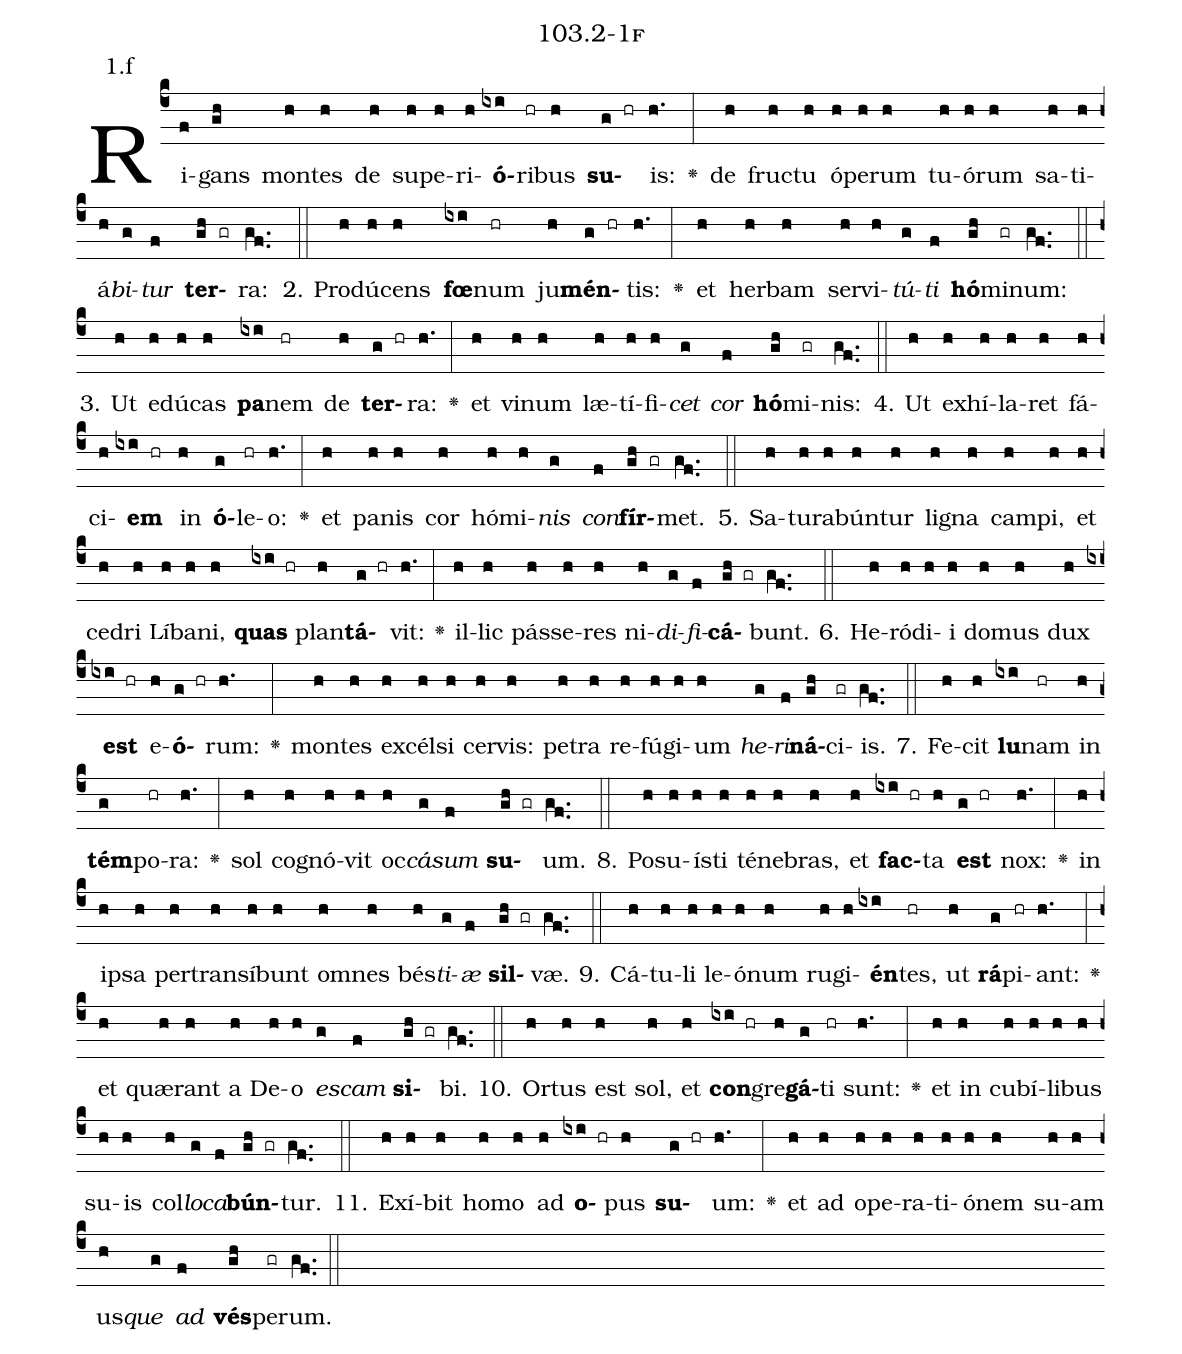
name: 103.2-1f;
annotation: 1.f;
%%
(c4)Ri(f)gans(gh) mon(h)tes(h) de(h) su(h)pe(h)ri(h)<b>ó</b>(ixi)ri(hr)bus(h) <b>su</b>(g hr)is:(h.) <v>\greheightstar</v>(:) de(h) fruc(h)tu(h) ó(h)pe(h)rum(h) tu(h)ó(h)rum(h) sa(h)ti(h)á(h)<i>bi</i>(g)<i>tur</i>(f) <b>ter</b>(gh gr)ra:(gf..) (::)
2. Pro(h)dú(h)cens(h) <b>fœ</b>(ixi)num(hr) ju(h)<b>mén</b>(g hr)tis:(h.) <v>\greheightstar</v>(:) et(h) her(h)bam(h) ser(h)vi(h)<i>tú</i>(g)<i>ti</i>(f) <b>hó</b>(gh)mi(gr)num:(gf..) (::)
3. Ut(h) e(h)dú(h)cas(h) <b>pa</b>(ixi)nem(hr) de(h) <b>ter</b>(g hr)ra:(h.) <v>\greheightstar</v>(:) et(h) vi(h)num(h) læ(h)tí(h)fi(h)<i>cet</i>(g) <i>cor</i>(f) <b>hó</b>(gh)mi(gr)nis:(gf..) (::)
4. Ut(h) ex(h)hí(h)la(h)ret(h) fá(h)ci(h)<b>em</b>(ixi hr) in(h) <b>ó</b>(g)le(hr)o:(h.) <v>\greheightstar</v>(:) et(h) pa(h)nis(h) cor(h) hó(h)mi(h)<i>nis</i>(g) <i>con</i>(f)<b>fír</b>(gh gr)met.(gf..) (::)
5. Sa(h)tu(h)ra(h)bún(h)tur(h) li(h)gna(h) cam(h)pi,(h) et(h) ce(h)dri(h) Lí(h)ba(h)ni,(h) <b>quas</b>(ixi hr) plan(h)<b>tá</b>(g hr)vit:(h.) <v>\greheightstar</v>(:) il(h)lic(h) pás(h)se(h)res(h) ni(h)<i>di</i>(g)<i>fi</i>(f)<b>cá</b>(gh gr)bunt.(gf..) (::)
6. He(h)ró(h)di(h)i(h) do(h)mus(h) dux(h) <b>est</b>(ixi hr) e(h)<b>ó</b>(g hr)rum:(h.) <v>\greheightstar</v>(:) mon(h)tes(h) ex(h)cél(h)si(h) cer(h)vis:(h) pe(h)tra(h) re(h)fú(h)gi(h)um(h) <i>he</i>(g)<i>ri</i>(f)<b>ná</b>(gh)ci(gr)is.(gf..) (::)
7. Fe(h)cit(h) <b>lu</b>(ixi)nam(hr) in(h) <b>tém</b>(g)po(hr)ra:(h.) <v>\greheightstar</v>(:) sol(h) co(h)gnó(h)vit(h) oc(h)<i>cá</i>(g)<i>sum</i>(f) <b>su</b>(gh gr)um.(gf..) (::)
8. Po(h)su(h)ís(h)ti(h) té(h)ne(h)bras,(h) et(h) <b>fac</b>(ixi hr)ta(h) <b>est</b>(g hr) nox:(h.) <v>\greheightstar</v>(:) in(h) ip(h)sa(h) per(h)trans(h)í(h)bunt(h) om(h)nes(h) bés(h)<i>ti</i>(g)<i>æ</i>(f) <b>sil</b>(gh gr)væ.(gf..) (::)
9. Cá(h)tu(h)li(h) le(h)ó(h)num(h) ru(h)gi(h)<b>én</b>(ixi)tes,(hr) ut(h) <b>rá</b>(g)pi(hr)ant:(h.) <v>\greheightstar</v>(:) et(h) quæ(h)rant(h) a(h) De(h)o(h) <i>es</i>(g)<i>cam</i>(f) <b>si</b>(gh gr)bi.(gf..) (::)
10. Or(h)tus(h) est(h) sol,(h) et(h) <b>con</b>(ixi hr)gre(h)<b>gá</b>(g)ti(hr) sunt:(h.) <v>\greheightstar</v>(:) et(h) in(h) cu(h)bí(h)li(h)bus(h) su(h)is(h) col(h)<i>lo</i>(g)<i>ca</i>(f)<b>bún</b>(gh gr)tur.(gf..) (::)
11. Ex(h)í(h)bit(h) ho(h)mo(h) ad(h) <b>o</b>(ixi hr)pus(h) <b>su</b>(g hr)um:(h.) <v>\greheightstar</v>(:) et(h) ad(h) o(h)pe(h)ra(h)ti(h)ó(h)nem(h) su(h)am(h) us(h)<i>que</i>(g) <i>ad</i>(f) <b>vés</b>(gh)pe(gr)rum.(gf..) (::)
